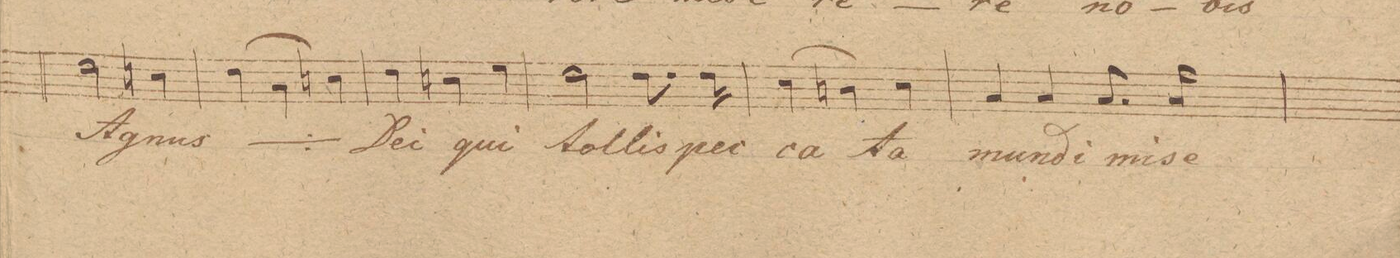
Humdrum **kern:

**kern	**text	**dynam
*I"Tenore 2do	*	*
*clefC4	*	*
*k[b-e-a-]	*	*
*M3/4	*	*
2c\	A-	.
4Bn\	-gnus	.
=12	=12	=12
*	*ij	*
(4c\	A-	.
4G\)	.	.
4Bn\	-gnus	.
*	*Xij	*
=13	=13	=13
4c\	De-	.
4Bn\	-i	.
4d\	qui	.
=14	=14	=14
2c\	tol-	.
8.c\	-lis	.
16c\	pec-	.
=15	=15	=15
(4B-\	-ca-	.
4An\)	.	.
4B-\	-ta	.
=16	=16	=16
4G/	mun-	.
4G/	-di	.
8.G/	mi-	.
16G/	-se-	.
=17	=17	=17
*-	*-	*-
